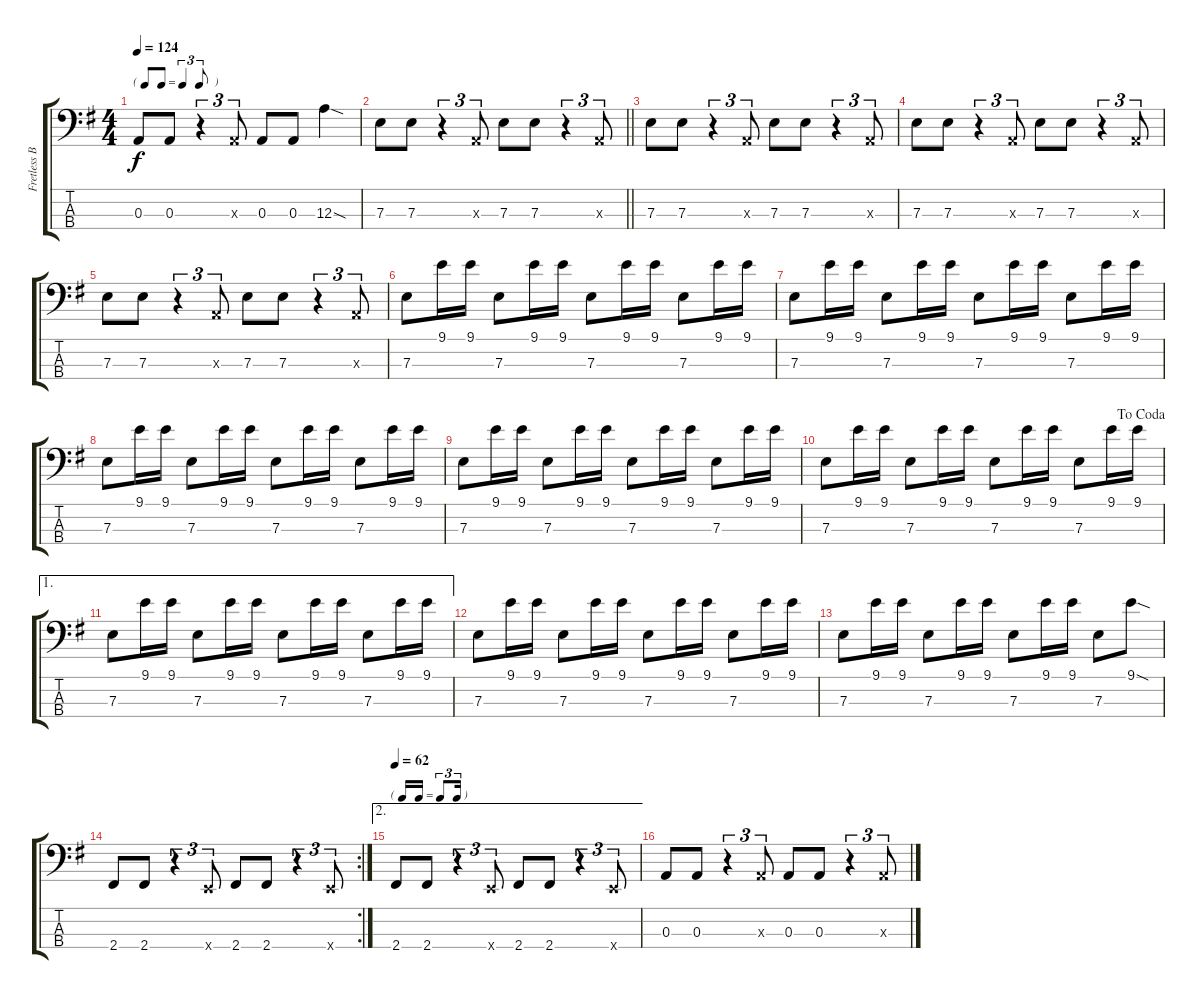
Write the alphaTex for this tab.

\track ("Fretless Bass (With Flanger and Wah)" "Fretless B") {instrument fretlessbass}
\staff {score tabs}
\tuning (G2 D2 A1 E1) {hide}
\ts (4 4)
\tf triplet8th
\tempo 124
\clef f4
\ks g
0.3.8{dy f} 0.3.8 r.4{tu (3 2)} 0.3{x}.8{tu (3 2)} 0.3.8 0.3.8 12.3{sod}.4 |
\barLineRight lightlight
7.3.8 7.3.8 r.4{tu (3 2)} 0.3{x}.8{tu (3 2)} 7.3.8 7.3.8 r.4{tu (3 2)} 0.3{x}.8{tu (3 2)} |
7.3.8 7.3.8 r.4{tu (3 2)} 0.3{x}.8{tu (3 2)} 7.3.8 7.3.8 r.4{tu (3 2)} 0.3{x}.8{tu (3 2)} |
7.3.8 7.3.8 r.4{tu (3 2)} 0.3{x}.8{tu (3 2)} 7.3.8 7.3.8 r.4{tu (3 2)} 0.3{x}.8{tu (3 2)} |
7.3.8 7.3.8 r.4{tu (3 2)} 0.3{x}.8{tu (3 2)} 7.3.8 7.3.8 r.4{tu (3 2)} 0.3{x}.8{tu (3 2)} |
7.3.8 9.1.16 9.1.16 7.3.8 9.1.16 9.1.16 7.3.8 9.1.16 9.1.16 7.3.8 9.1.16 9.1.16 |
7.3.8 9.1.16 9.1.16 7.3.8 9.1.16 9.1.16 7.3.8 9.1.16 9.1.16 7.3.8 9.1.16 9.1.16 |
7.3.8 9.1.16 9.1.16 7.3.8 9.1.16 9.1.16 7.3.8 9.1.16 9.1.16 7.3.8 9.1.16 9.1.16 |
7.3.8 9.1.16 9.1.16 7.3.8 9.1.16 9.1.16 7.3.8 9.1.16 9.1.16 7.3.8 9.1.16 9.1.16 |
\jump dacoda
7.3.8 9.1.16 9.1.16 7.3.8 9.1.16 9.1.16 7.3.8 9.1.16 9.1.16 7.3.8 9.1.16 9.1.16 |
\ae 1
7.3.8 9.1.16 9.1.16 7.3.8 9.1.16 9.1.16 7.3.8 9.1.16 9.1.16 7.3.8 9.1.16 9.1.16 |
7.3.8 9.1.16 9.1.16 7.3.8 9.1.16 9.1.16 7.3.8 9.1.16 9.1.16 7.3.8 9.1.16 9.1.16 |
7.3.8 9.1.16 9.1.16 7.3.8 9.1.16 9.1.16 7.3.8 9.1.16 9.1.16 7.3.8 9.1{sod}.8 |
\rc 2
2.4.8 2.4.8 r.4{tu (3 2)} 0.4{x}.8{tu (3 2)} 2.4.8 2.4.8 r.4{tu (3 2)} 0.4{x}.8{tu (3 2)} |
\ae 2
\tf triplet16th
\tempo 62
2.4.8 2.4.8 r.4{tu (3 2)} 0.4{x}.8{tu (3 2)} 2.4.8 2.4.8 r.4{tu (3 2)} 0.4{x}.8{tu (3 2)} |
0.3.8 0.3.8 r.4{tu (3 2)} 0.3{x}.8{tu (3 2)} 0.3.8 0.3.8 r.4{tu (3 2)} 0.3{x}.8{tu (3 2)}
